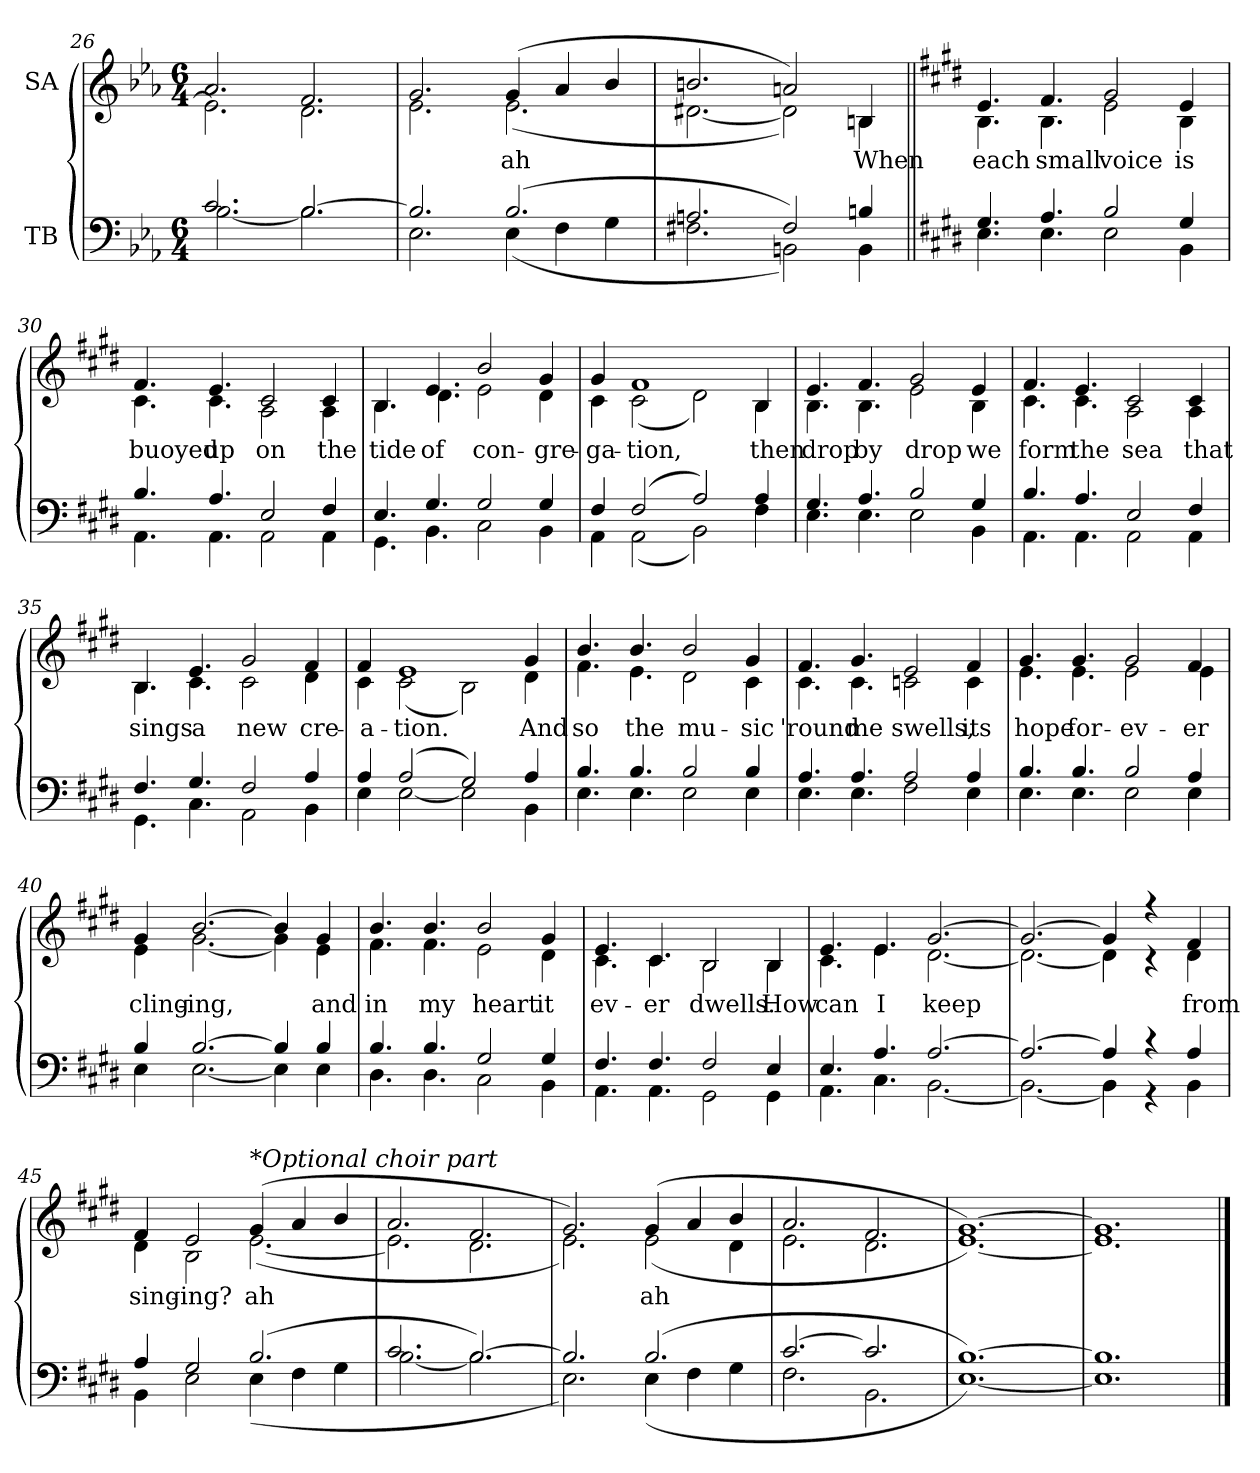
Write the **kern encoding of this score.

**kern	**kern	**text
*part2	*part1	*part1
*staff2	*staff1	*staff1
*I"TB	*I"SA	*
*clefF4	*clefG2	*
*k[b-e-a-]	*k[b-e-a-]	*
*M6/4	*M6/4	*
=26	=26	=26
*^	*^	*
2.c!/	[<2.B-!\	2.a-!/	2.e-!\]	.
[>2.B-!/	2.B-!\]	2.f!/	2.d!\	.
=27	=27	=27	=27	=27
2.B-!/]	2.E-!\	2.g!/	2.e-!\	.
(>2.B-!/	(<4E-!\	(>4g!/	(<2.e-!\	ah
.	4F!\	4a-!/	.	.
.	4G!\	4b-!/	.	.
=28	=28	=28	=28	=28
2.An!/	2.F#X!\	2.bn!/	[<2.d#X!\	.
2F#!/)	2BBn!\)	2an!/)	2d#!\])	.
4Bn/	4BB\	4Bn/	4B\	When
=29||	=29||	=29||	=29||	=29||
*k[f#c#g#d#]	*	*k[f#c#g#d#]	*	*
*E:	*	*E:	*	*
4.G#/	4.E\	4.e/	4.B\	each
4.A/	4.E\	4.f#/	4.B\	small
2B/	2E\	2g#/	2e\	voice
4G#/	4BB\	4e/	4B\	is
=30	=30	=30	=30	=30
4.B/	4.AA\	4.f#/	4.c#\	buoyed
4.A/	4.AA\	4.e/	4.c#\	up
2E/	2AA\	2c#/	2A\	on
4F#/	4AA\	4c#/	4A\	the
=31	=31	=31	=31	=31
4.E/	4.GG#\	4.B/	4.B\	tide
4.G#/	4.BB\	4.e/	4.d#\	of
2G#/	2C#\	2b/	2e\	con-
4G#/	4BB\	4g#/	4d#\	-gre-
=32	=32	=32	=32	=32
4F#/	4AA\	4g#/	4c#\	-ga-
(>2F#/	(<2AA\	1f#	(<2c#\	-tion,
2A/)	2BB\)	.	2d#\)	.
4A/	4F#\	4B/	4B\	then
=33	=33	=33	=33	=33
4.G#/	4.E\	4.e/	4.B\	drop
4.A/	4.E\	4.f#/	4.B\	by
2B/	2E\	2g#/	2e\	drop
4G#/	4BB\	4e/	4B\	we
=34	=34	=34	=34	=34
4.B/	4.AA\	4.f#/	4.c#\	form
4.A/	4.AA\	4.e/	4.c#\	the
2E/	2AA\	2c#/	2A\	sea
4F#/	4AA\	4c#/	4A\	that
=35	=35	=35	=35	=35
4.F#/	4.GG#\	4.B/	4.B\	sings
4.G#/	4.C#\	4.e/	4.c#\	a
2F#/	2AA\	2g#/	2c#\	new
4A/	4BB\	4f#/	4d#\	cre-
=36	=36	=36	=36	=36
4A/	4E\	4f#/	4c#\	-a-
(>2A/	[<2E\	1e	(<2c#\	-tion.
2G#/)	2E\]	.	2B\)	.
4A/	4BB\	4g#/	4d#\	And
=37	=37	=37	=37	=37
4.B/	4.E\	4.b/	4.f#\	so
4.B/	4.E\	4.b/	4.e\	the
2B/	2E\	2b/	2d#\	mu-
4B/	4E\	4g#/	4c#\	-sic
=38	=38	=38	=38	=38
4.A/	4.E\	4.f#/	4.c#\	'round
4.A/	4.E\	4.g#/	4.c#\	me
2A/	2F#\	2e/	2cn\	swells,
4A/	4E\	4f#/	4c\	its
=39	=39	=39	=39	=39
4.B/	4.E\	4.g#/	4.e\	hope
4.B/	4.E\	4.g#/	4.e\	for-
2B/	2E\	2g#/	2e\	-ev-
4A/	4E\	4f#/	4e\	-er
=40	=40	=40	=40	=40
4B/	4E\	4g#/	4e\	cling-
[>2.B/	[<2.E\	[>2.b/	[<2.g#\	-ing,
4B/]	4E\]	4b/]	4g#\]	.
4B/	4E\	4g#/	4e\	and
=41	=41	=41	=41	=41
4.B/	4.D#\	4.b/	4.f#\	in
4.B/	4.D#\	4.b/	4.f#\	my
2G#/	2C#\	2b/	2e\	heart
4G#/	4BB\	4g#/	4d#\	it
=42	=42	=42	=42	=42
4.F#/	4.AA\	4.e/	4.c#\	ev-
4.F#/	4.AA\	4.c#/	4.c#\	-er
2F#/	2GG#\	2B/	2B\	dwells.
4E/	4GG#\	4B/	4B\	How
=43	=43	=43	=43	=43
4.E/	4.AA\	4.e/	4.c#\	can
4.A/	4.C#\	4.e/	4.e\	I
[>2.A/	[<2.BB\	[>2.g#/	[<2.d#\	keep
=44	=44	=44	=44	=44
2.A/_	2.BB\_	2.g#/_	2.d#\_	.
4A/]	4BB\]	4g#/]	4d#\]	.
4r	4r	4r	4r	.
4A/	4BB\	4f#/	4d#\	from
=45	=45	=45	=45	=45
4A/	4BB\	4f#/	4d#\	sing-
2G#/	2E\	2e/	2B\	-ing?
!	!	!LO:TX:a:i:t=*Optional choir part	!	!
(>2.B!/	(<4E!\	(>4g#!/	(<[<2.e!\	ah
.	4F#!\	4a!/	.	.
.	4G#!\	4b!/	.	.
=46	=46	=46	=46	=46
2.c#!/	[<2.B!\	2.a!/	2.e!\]	.
[>2.B!/)	2.B!\]	2.f#!/	2.d#!\	.
=47	=47	=47	=47	=47
2.B!/]	2.E!\)	2.g#!/)	2.e!\)	.
(>2.B!/	(<4E!\	(>4g#!/	(<2e!\	ah
.	4F#!\	4a!/	.	.
.	4G#!\	4b!/	4d#!\	.
=48	=48	=48	=48	=48
[>2.c#!/	2.F#!\	2.a!/	2.e!\	.
2.c#!/]	2.BB!\	2.f#!/	2.d#!\	.
=49	=49	=49	=49	=49
[>1.B!)	[<1.E!)	[>1.g#!)	[<1.e!)	.
=50	=50	=50	=50	=50
1.B!]	1.E!]	1.g#!]	1.e!]	.
*v	*v	*	*	*
*	*v	*v	*
==	==	==
*-	*-	*-
